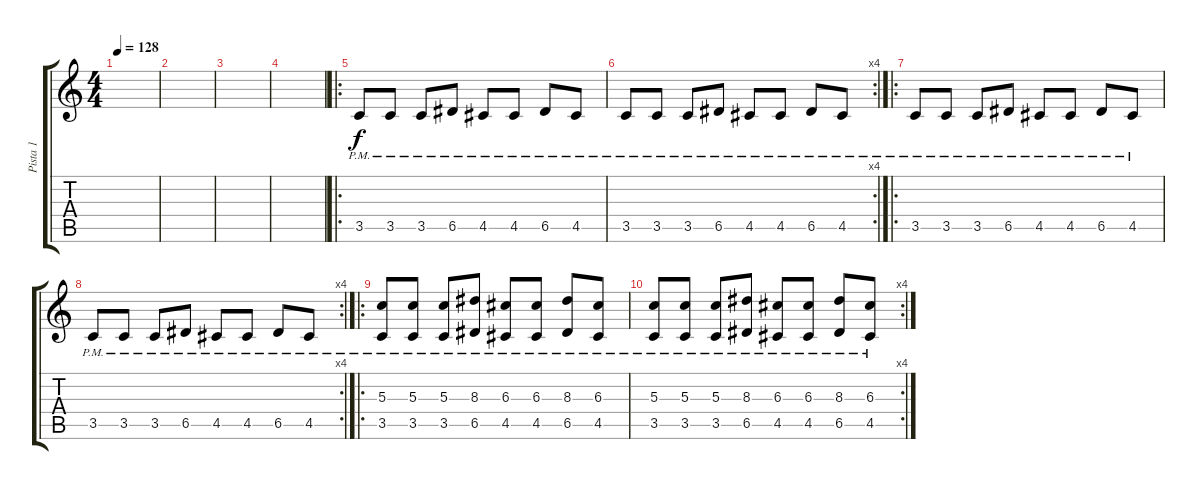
\track ("Pista 1" "Pista 1") {instrument electricguitarmuted}
\staff {score tabs}
\tuning (E4 B3 G3 D3 A2 E2) {hide}
\ts (4 4)
\tempo 128
\clef g2
\ks c
|
|
|
|
\ro
3.5{pm}.8{instrument electricguitarmuted} 3.5{pm}.8 3.5{pm}.8 6.5{pm}.8 4.5{pm}.8 4.5{pm}.8 6.5{pm}.8 4.5{pm}.8 |
\rc 4
3.5{pm}.8 3.5{pm}.8 3.5{pm}.8 6.5{pm}.8 4.5{pm}.8 4.5{pm}.8 6.5{pm}.8 4.5{pm}.8 |
\ro
3.5{pm}.8 3.5{pm}.8 3.5{pm}.8 6.5{pm}.8 4.5{pm}.8 4.5{pm}.8 6.5{pm}.8 4.5{pm}.8 |
\rc 4
3.5{pm}.8 3.5{pm}.8 3.5{pm}.8 6.5{pm}.8 4.5{pm}.8 4.5{pm}.8 6.5{pm}.8 4.5{pm}.8 |
\ro
(5.3 3.5{pm}).8 (5.3 3.5{pm}).8 (5.3 3.5{pm}).8 (8.3 6.5{pm}).8 (6.3 4.5{pm}).8 (6.3 4.5{pm}).8 (8.3 6.5{pm}).8 (6.3 4.5{pm}).8 |
\rc 4
(5.3 3.5{pm}).8 (5.3 3.5{pm}).8 (5.3 3.5{pm}).8 (8.3 6.5{pm}).8 (6.3 4.5{pm}).8 (6.3 4.5{pm}).8 (8.3 6.5{pm}).8 (6.3 4.5{pm}).8
